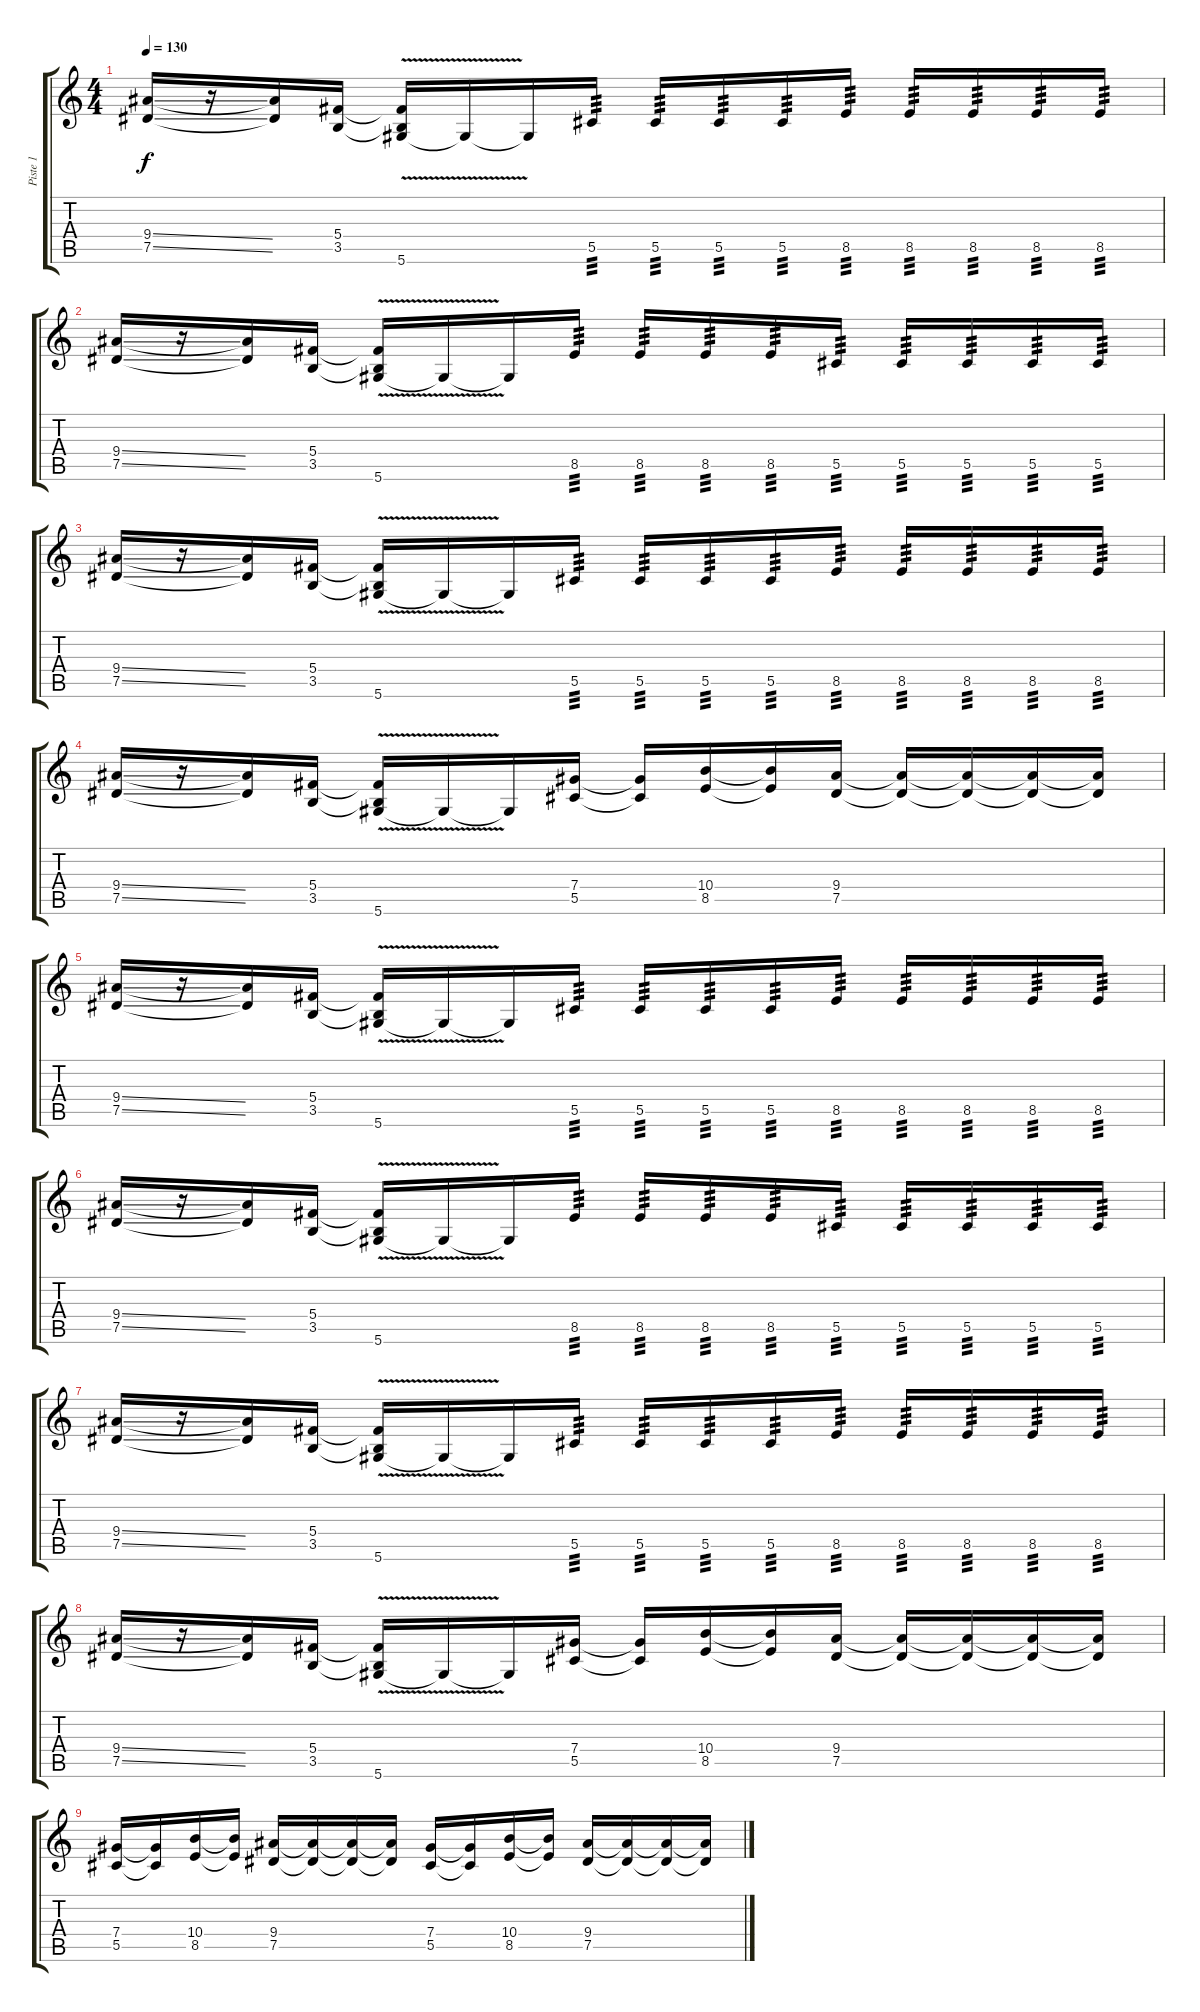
\track ("Piste 1" "Piste 1") {instrument distortionguitar}
\staff {score tabs}
\tuning (Eb4 Bb3 Gb3 Db3 Ab2 Eb2) {hide}
\ts (4 4)
\tempo 130
\clef g2
\ks c
(9.4{ss} 7.5{ss}).16{dy f} r.16 (9.4{t} 7.5{t}).16 (5.4 3.5).16 (5.4{t} 3.5{t} 5.6{v}).16 5.6{t}.16 5.6{t}.16 5.5.16{tp 3} 5.5.16{tp 3} 5.5.16{tp 3} 5.5.16{tp 3} 8.5.16{tp 3} 8.5.16{tp 3} 8.5.16{tp 3} 8.5.16{tp 3} 8.5.16{tp 3} |
(9.4{ss} 7.5{ss}).16 r.16 (9.4{t} 7.5{t}).16 (5.4 3.5).16 (5.4{t} 3.5{t} 5.6{v}).16 5.6{t}.16 5.6{t}.16 8.5.16{tp 3} 8.5.16{tp 3} 8.5.16{tp 3} 8.5.16{tp 3} 5.5.16{tp 3} 5.5.16{tp 3} 5.5.16{tp 3} 5.5.16{tp 3} 5.5.16{tp 3} |
(9.4{ss} 7.5{ss}).16 r.16 (9.4{t} 7.5{t}).16 (5.4 3.5).16 (5.4{t} 3.5{t} 5.6{v}).16 5.6{t}.16 5.6{t}.16 5.5.16{tp 3} 5.5.16{tp 3} 5.5.16{tp 3} 5.5.16{tp 3} 8.5.16{tp 3} 8.5.16{tp 3} 8.5.16{tp 3} 8.5.16{tp 3} 8.5.16{tp 3} |
(9.4{ss} 7.5{ss}).16 r.16 (9.4{t} 7.5{t}).16 (5.4 3.5).16 (5.4{t} 3.5{t} 5.6{v}).16 5.6{t}.16 5.6{t}.16 (7.4 5.5).16 (7.4{t} 5.5{t}).16 (10.4 8.5).16 (10.4{t} 8.5{t}).16 (9.4 7.5).16 (9.4{t} 7.5{t}).16 (9.4{t} 7.5{t}).16 (9.4{t} 7.5{t}).16 (9.4{t} 7.5{t}).16 |
(9.4{ss} 7.5{ss}).16 r.16 (9.4{t} 7.5{t}).16 (5.4 3.5).16 (5.4{t} 3.5{t} 5.6{v}).16 5.6{t}.16 5.6{t}.16 5.5.16{tp 3} 5.5.16{tp 3} 5.5.16{tp 3} 5.5.16{tp 3} 8.5.16{tp 3} 8.5.16{tp 3} 8.5.16{tp 3} 8.5.16{tp 3} 8.5.16{tp 3} |
(9.4{ss} 7.5{ss}).16 r.16 (9.4{t} 7.5{t}).16 (5.4 3.5).16 (5.4{t} 3.5{t} 5.6{v}).16 5.6{t}.16 5.6{t}.16 8.5.16{tp 3} 8.5.16{tp 3} 8.5.16{tp 3} 8.5.16{tp 3} 5.5.16{tp 3} 5.5.16{tp 3} 5.5.16{tp 3} 5.5.16{tp 3} 5.5.16{tp 3} |
(9.4{ss} 7.5{ss}).16 r.16 (9.4{t} 7.5{t}).16 (5.4 3.5).16 (5.4{t} 3.5{t} 5.6{v}).16 5.6{t}.16 5.6{t}.16 5.5.16{tp 3} 5.5.16{tp 3} 5.5.16{tp 3} 5.5.16{tp 3} 8.5.16{tp 3} 8.5.16{tp 3} 8.5.16{tp 3} 8.5.16{tp 3} 8.5.16{tp 3} |
(9.4{ss} 7.5{ss}).16 r.16 (9.4{t} 7.5{t}).16 (5.4 3.5).16 (5.4{t} 3.5{t} 5.6{v}).16 5.6{t}.16 5.6{t}.16 (7.4 5.5).16 (7.4{t} 5.5{t}).16 (10.4 8.5).16 (10.4{t} 8.5{t}).16 (9.4 7.5).16 (9.4{t} 7.5{t}).16 (9.4{t} 7.5{t}).16 (9.4{t} 7.5{t}).16 (9.4{t} 7.5{t}).16 |
(7.4 5.5).16 (7.4{t} 5.5{t}).16 (10.4 8.5).16 (10.4{t} 8.5{t}).16 (9.4 7.5).16 (9.4{t} 7.5{t}).16 (9.4{t} 7.5{t}).16 (9.4{t} 7.5{t}).16 (7.4 5.5).16 (7.4{t} 5.5{t}).16 (10.4 8.5).16 (10.4{t} 8.5{t}).16 (9.4 7.5).16 (9.4{t} 7.5{t}).16 (9.4{t} 7.5{t}).16 (9.4{t} 7.5{t}).16
